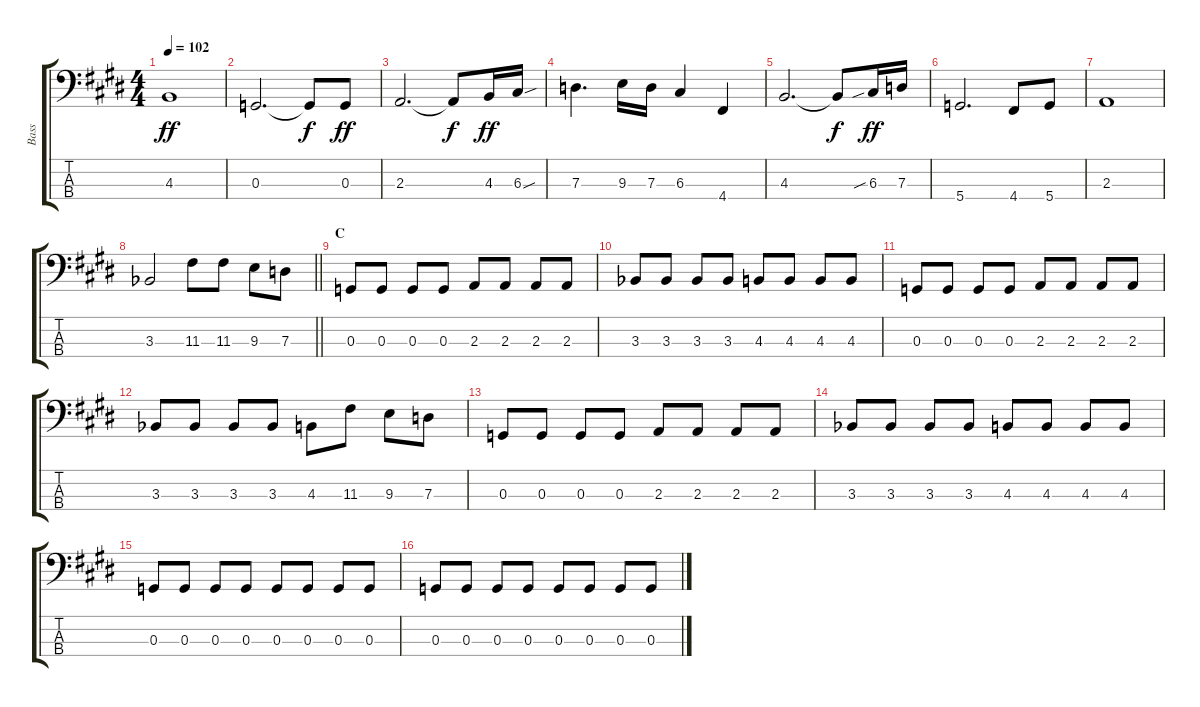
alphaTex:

\track ("Bass" "Bass") {instrument electricbasspick}
\staff {score tabs}
\tuning (F2 C2 G1 D1) {hide}
\ts (4 4)
\tempo 102
\clef f4
\ks e
4.3.1{dy ff} |
0.3.2{d} 0.3{t}.8{dy f} 0.3.8{dy ff} |
2.3.2{d} 2.3{t}.8{dy f} 4.3.16{dy ff} 6.3{sou}.16 |
7.3.4{d} 9.3.16 7.3.16 6.3.4 4.4.4 |
4.3.2{d} 4.3{t}.8{dy f} 6.3{sib}.16{dy ff} 7.3.16 |
5.4.2{d} 4.4.8 5.4.8 |
2.3.1 |
\barLineRight lightlight
3.3{acc b}.2 11.3.8 11.3.8 9.3.8 7.3.8 |
\section ("" "C")
0.3.8 0.3.8 0.3.8 0.3.8 2.3.8 2.3.8 2.3.8 2.3.8 |
3.3{acc b}.8 3.3{acc b}.8 3.3{acc b}.8 3.3{acc b}.8 4.3.8 4.3.8 4.3.8 4.3.8 |
0.3.8 0.3.8 0.3.8 0.3.8 2.3.8 2.3.8 2.3.8 2.3.8 |
3.3{acc b}.8 3.3{acc b}.8 3.3{acc b}.8 3.3{acc b}.8 4.3.8 11.3.8 9.3.8 7.3.8 |
0.3.8 0.3.8 0.3.8 0.3.8 2.3.8 2.3.8 2.3.8 2.3.8 |
3.3{acc b}.8 3.3{acc b}.8 3.3{acc b}.8 3.3{acc b}.8 4.3.8 4.3.8 4.3.8 4.3.8 |
0.3.8 0.3.8 0.3.8 0.3.8 0.3.8 0.3.8 0.3.8 0.3.8 |
0.3.8 0.3.8 0.3.8 0.3.8 0.3.8 0.3.8 0.3.8 0.3.8
